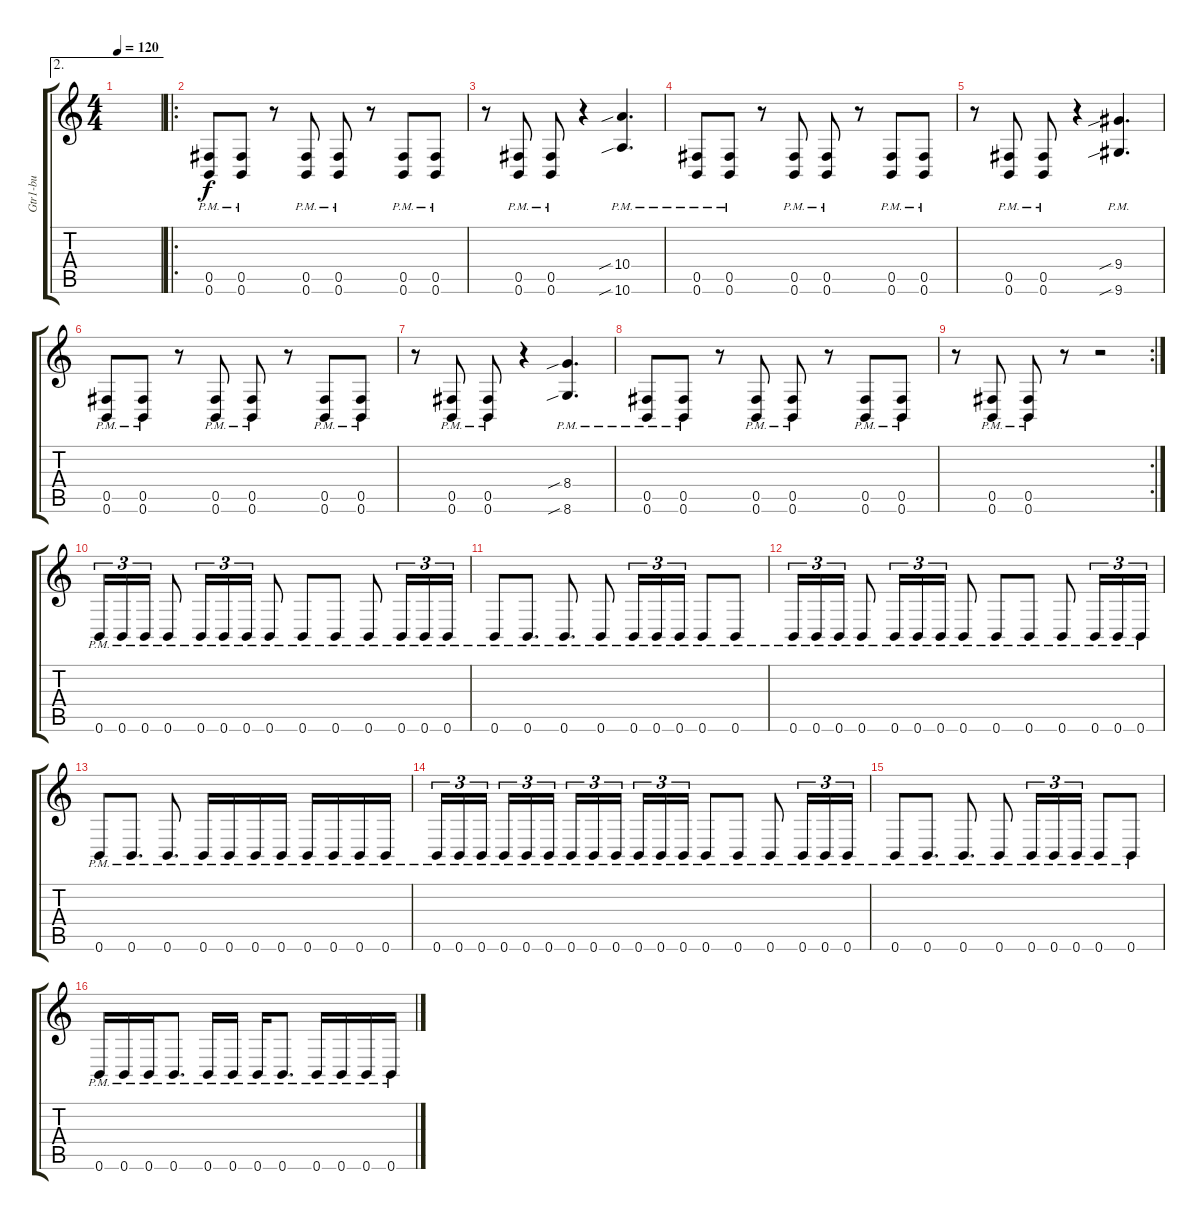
\track ("Gtr1-bu" "Gtr1-bu") {mute instrument acousticguitarsteel}
\staff {score tabs}
\tuning (Eb4 B3 Gb3 B2 Gb2 B1) {hide}
\ae 2
\ts (4 4)
\tempo 120
\clef g2
\ks c
|
\ro
(0.5{pm} 0.6).8 (0.5{pm} 0.6).8 r.8 (0.5{pm} 0.6).8 (0.5{pm} 0.6).8 r.8 (0.5{pm} 0.6).8 (0.5{pm} 0.6).8 |
r.8 (0.5{pm} 0.6).8 (0.5{pm} 0.6).8 r.4 (10.4{sib} 10.6{sib pm}).4{d} |
(0.5{pm} 0.6).8 (0.5{pm} 0.6).8 r.8 (0.5{pm} 0.6).8 (0.5{pm} 0.6).8 r.8 (0.5{pm} 0.6).8 (0.5{pm} 0.6).8 |
r.8 (0.5{pm} 0.6).8 (0.5{pm} 0.6).8 r.4 (9.4{sib} 9.6{sib pm}).4{d} |
(0.5{pm} 0.6).8 (0.5{pm} 0.6).8 r.8 (0.5{pm} 0.6).8 (0.5{pm} 0.6).8 r.8 (0.5{pm} 0.6).8 (0.5{pm} 0.6).8 |
r.8 (0.5{pm} 0.6).8 (0.5{pm} 0.6).8 r.4 (8.4{sib} 8.6{sib pm}).4{d} |
(0.5{pm} 0.6).8 (0.5{pm} 0.6).8 r.8 (0.5{pm} 0.6).8 (0.5{pm} 0.6).8 r.8 (0.5{pm} 0.6).8 (0.5{pm} 0.6).8 |
\rc 2
r.8 (0.5{pm} 0.6).8 (0.5{pm} 0.6).8 r.8 r.2 |
0.6{pm}.16{tu (3 2)} 0.6{pm}.16{tu (3 2)} 0.6{pm}.16{tu (3 2)} 0.6{pm}.8 0.6{pm}.16{tu (3 2)} 0.6{pm}.16{tu (3 2)} 0.6{pm}.16{tu (3 2)} 0.6{pm}.8 0.6{pm}.8 0.6{pm}.8 0.6{pm}.8 0.6{pm}.16{tu (3 2)} 0.6{pm}.16{tu (3 2)} 0.6{pm}.16{tu (3 2)} |
0.6{pm}.8 0.6{pm}.8{d} 0.6{pm}.8{d} 0.6{pm}.8 0.6{pm}.16{tu (3 2)} 0.6{pm}.16{tu (3 2)} 0.6{pm}.16{tu (3 2)} 0.6{pm}.8 0.6{pm}.8 |
0.6{pm}.16{tu (3 2)} 0.6{pm}.16{tu (3 2)} 0.6{pm}.16{tu (3 2)} 0.6{pm}.8 0.6{pm}.16{tu (3 2)} 0.6{pm}.16{tu (3 2)} 0.6{pm}.16{tu (3 2)} 0.6{pm}.8 0.6{pm}.8 0.6{pm}.8 0.6{pm}.8 0.6{pm}.16{tu (3 2)} 0.6{pm}.16{tu (3 2)} 0.6{pm}.16{tu (3 2)} |
0.6{pm}.8 0.6{pm}.8{d} 0.6{pm}.8{d} 0.6{pm}.16 0.6{pm}.16 0.6{pm}.16 0.6{pm}.16 0.6{pm}.16 0.6{pm}.16 0.6{pm}.16 0.6{pm}.16 |
0.6{pm}.16{tu (3 2)} 0.6{pm}.16{tu (3 2)} 0.6{pm}.16{tu (3 2) beam splitsecondary} 0.6{pm}.16{tu (3 2)} 0.6{pm}.16{tu (3 2)} 0.6{pm}.16{tu (3 2)} 0.6{pm}.16{tu (3 2)} 0.6{pm}.16{tu (3 2)} 0.6{pm}.16{tu (3 2) beam splitsecondary} 0.6{pm}.16{tu (3 2)} 0.6{pm}.16{tu (3 2)} 0.6{pm}.16{tu (3 2)} 0.6{pm}.8 0.6{pm}.8 0.6{pm}.8 0.6{pm}.16{tu (3 2)} 0.6{pm}.16{tu (3 2)} 0.6{pm}.16{tu (3 2)} |
0.6{pm}.8 0.6{pm}.8{d} 0.6{pm}.8{d} 0.6{pm}.8 0.6{pm}.16{tu (3 2)} 0.6{pm}.16{tu (3 2)} 0.6{pm}.16{tu (3 2)} 0.6{pm}.8 0.6{pm}.8 |
0.6{pm}.16 0.6{pm}.16 0.6{pm}.16 0.6{pm}.8{d} 0.6{pm}.16 0.6{pm}.16 0.6{pm}.16 0.6{pm}.8{d} 0.6{pm}.16 0.6{pm}.16 0.6{pm}.16 0.6{pm}.16
